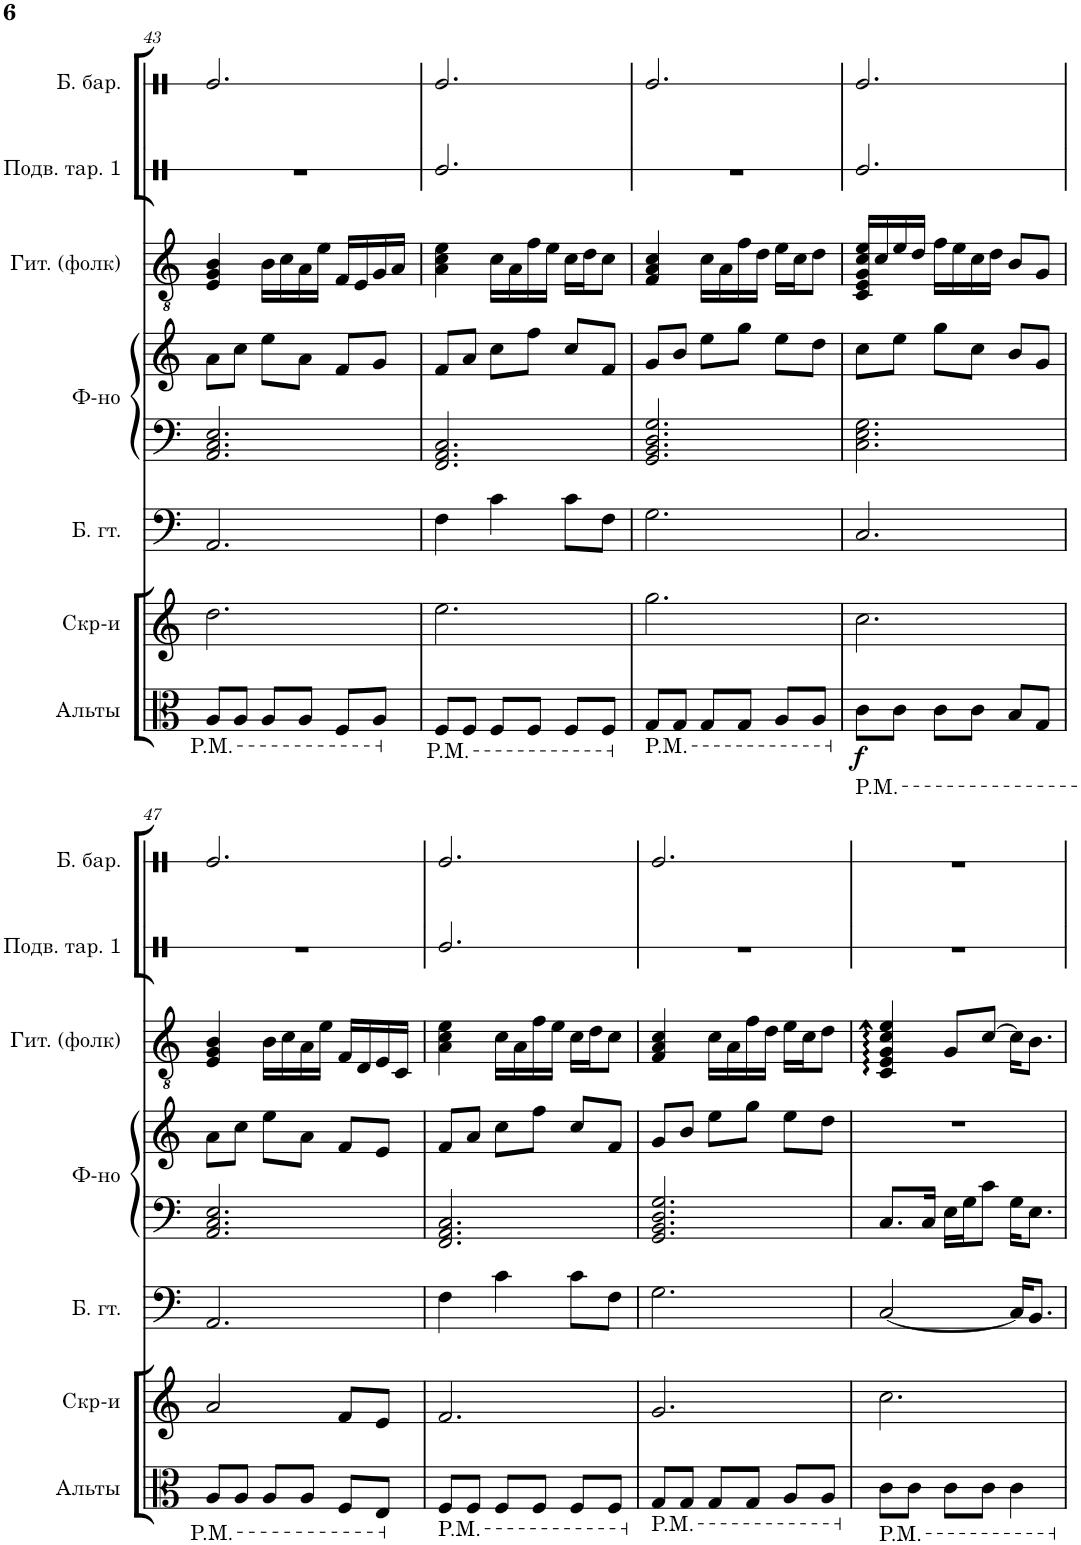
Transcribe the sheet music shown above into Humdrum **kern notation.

**kern	**dynam	**kern	**kern	**kern	**kern	**kern	**kern	**kern
*part7	*part7	*part6	*part5	*part4	*part4	*part3	*part2	*part1
*staff8	*staff8	*staff7	*staff6	*staff5	*staff4	*staff3	*staff2	*staff1
*I"Альты	*	*I"Скрипки	*I"Бас-гитара	*I"Фортепиано	*	*I"Фолк-гитара	*I"Подвешенная тарелка 1	*I"Большой барабан
!!LO:PB:g=z
*clefC3	*	*clefG2	*clefF4	*clefF4	*clefG2	*clefGv2	*clefX	*clefX
*	*	*	*Trd7c12	*	*	*	*	*
*k[]	*	*k[]	*k[]	*k[]	*k[]	*k[]	*k[]	*k[]
*M3/4	*	*M3/4	*M3/4	*M3/4	*M3/4	*M3/4	*M3/4	*M3/4
=43	=43	=43	=43	=43	=43	=43	=43	=43
8A/L	.	2.dd\	2.AA/	2.AA/ 2.C/ 2.E/	8a\L	4E/ 4G/ 4B/	2.r	2.Re/
8A/J	.	.	.	.	8cc\J	.	.	.
8A/L	.	.	.	.	8ee\L	16B\LL	.	.
.	.	.	.	.	.	16c\	.	.
8A/J	.	.	.	.	8a\J	16A\	.	.
.	.	.	.	.	.	16e\JJ	.	.
8F/L	.	.	.	.	8f/L	16F/LL	.	.
.	.	.	.	.	.	16E/	.	.
8A/J	.	.	.	.	8g/J	16G/	.	.
.	.	.	.	.	.	16A/JJ	.	.
=44	=44	=44	=44	=44	=44	=44	=44	=44
!LO:TX:b:t=P.M.	!	!	!	!	!	!	!	!
8F/L	.	2.ee\	4F\	2.FF/ 2.AA/ 2.C/	8f/L	4A\ 4c\ 4e\	2.Re/	2.Re/
8F/J	.	.	.	.	8a/J	.	.	.
8F/L	.	.	4c\	.	8cc\L	16c\LL	.	.
.	.	.	.	.	.	16A\	.	.
8F/J	.	.	.	.	8ff\J	16f\	.	.
.	.	.	.	.	.	16e\JJ	.	.
8F/L	.	.	8c\L	.	8cc/L	16c\LL	.	.
.	.	.	.	.	.	16d\J	.	.
8F/J	.	.	8F\J	.	8f/J	8c\J	.	.
=45	=45	=45	=45	=45	=45	=45	=45	=45
!LO:TX:b:t=P.M.	!	!	!	!	!	!	!	!
8G/L	.	2.gg\	2.G\	2.GG/ 2.BB/ 2.D/ 2.G/	8g/L	4F/ 4A/ 4c/	2.r	2.Re/
8G/J	.	.	.	.	8b/J	.	.	.
8G/L	.	.	.	.	8ee\L	16c\LL	.	.
.	.	.	.	.	.	16A\	.	.
8G/J	.	.	.	.	8gg\J	16f\	.	.
.	.	.	.	.	.	16d\JJ	.	.
8A/L	.	.	.	.	8ee\L	16e\LL	.	.
.	.	.	.	.	.	16c\J	.	.
8A/J	.	.	.	.	8dd\J	8d\J	.	.
=46	=46	=46	=46	=46	=46	=46	=46	=46
!LO:TX:b:t=P.M.	!	!	!	!	!	!	!	!
!	!LO:DY:b	!	!	!	!	!	!	!
8c\L	f	2.cc\	2.C/	2.C\ 2.E\ 2.G\	8cc\L	16C/ 16E/ 16G/ 16c/ 16e/LL	2.Re/	2.Re/
.	.	.	.	.	.	16c/	.	.
8c\J	.	.	.	.	8ee\J	16e/	.	.
.	.	.	.	.	.	16d/JJ	.	.
8c\L	.	.	.	.	8gg\L	16f\LL	.	.
.	.	.	.	.	.	16e\	.	.
8c\J	.	.	.	.	8cc\J	16c\	.	.
.	.	.	.	.	.	16d\JJ	.	.
8B/L	.	.	.	.	8b/L	8B/L	.	.
8G/J	.	.	.	.	8g/J	8G/J	.	.
!!LO:LB:g=z
=47	=47	=47	=47	=47	=47	=47	=47	=47
8A/L	.	2a/	2.AA/	2.AA/ 2.C/ 2.E/	8a\L	4E/ 4G/ 4B/	2.r	2.Re/
8A/J	.	.	.	.	8cc\J	.	.	.
8A/L	.	.	.	.	8ee\L	16B\LL	.	.
.	.	.	.	.	.	16c\	.	.
8A/J	.	.	.	.	8a\J	16A\	.	.
.	.	.	.	.	.	16e\JJ	.	.
8F/L	.	8f/L	.	.	8f/L	16F/LL	.	.
.	.	.	.	.	.	16D/	.	.
8E/J	.	8e/J	.	.	8e/J	16E/	.	.
.	.	.	.	.	.	16C/JJ	.	.
=48	=48	=48	=48	=48	=48	=48	=48	=48
!LO:TX:b:t=P.M.	!	!	!	!	!	!	!	!
8F/L	.	2.f/	4F\	2.FF/ 2.AA/ 2.C/	8f/L	4A\ 4c\ 4e\	2.Re/	2.Re/
8F/J	.	.	.	.	8a/J	.	.	.
8F/L	.	.	4c\	.	8cc\L	16c\LL	.	.
.	.	.	.	.	.	16A\	.	.
8F/J	.	.	.	.	8ff\J	16f\	.	.
.	.	.	.	.	.	16e\JJ	.	.
8F/L	.	.	8c\L	.	8cc/L	16c\LL	.	.
.	.	.	.	.	.	16d\J	.	.
8F/J	.	.	8F\J	.	8f/J	8c\J	.	.
=49	=49	=49	=49	=49	=49	=49	=49	=49
!LO:TX:b:t=P.M.	!	!	!	!	!	!	!	!
8G/L	.	2.g/	2.G\	2.GG/ 2.BB/ 2.D/ 2.G/	8g/L	4F/ 4A/ 4c/	2.r	2.Re/
8G/J	.	.	.	.	8b/J	.	.	.
8G/L	.	.	.	.	8ee\L	16c\LL	.	.
.	.	.	.	.	.	16A\	.	.
8G/J	.	.	.	.	8gg\J	16f\	.	.
.	.	.	.	.	.	16d\JJ	.	.
8A/L	.	.	.	.	8ee\L	16e\LL	.	.
.	.	.	.	.	.	16c\J	.	.
8A/J	.	.	.	.	8dd\J	8d\J	.	.
=50	=50	=50	=50	=50	=50	=50	=50	=50
!LO:TX:b:t=P.M.	!	!	!	!	!	!	!	!
8c\L	.	2.cc\	[2C/	8.C/L	2.r	4C/ 4E/ 4G/ 4c/ 4e/	2.r	2.r
8c\J	.	.	.	.	.	.	.	.
.	.	.	.	16C/Jk	.	.	.	.
8c\L	.	.	.	16E\LL	.	8G/L	.	.
.	.	.	.	16G\J	.	.	.	.
8c\J	.	.	.	8c\J	.	[8c/J	.	.
4c\	.	.	16C/KL]	16G\KL	.	16c\KL]	.	.
.	.	.	8.BB/J	8.E\J	.	8.B\J	.	.
=	=	=	=	=	=	=	=	=
*-	*-	*-	*-	*-	*-	*-	*-	*-
